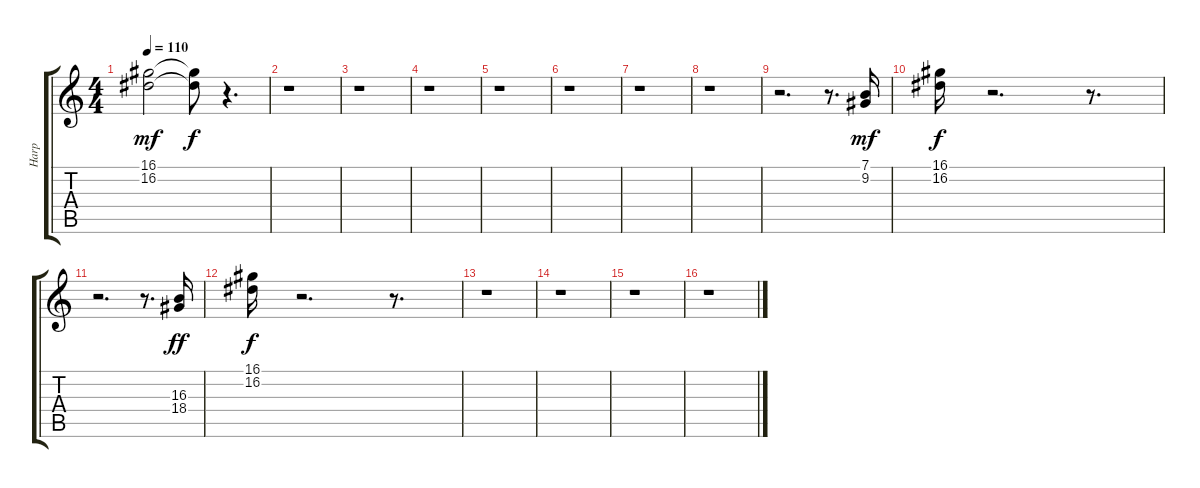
\track ("Harp" "Harp") {instrument harpsichord}
\staff {score tabs}
\tuning (E4 B3 G3 D3 A2 E2) {hide}
\ts (4 4)
\tempo 110
\clef g2
\ks c
(16.1 16.2).2{dy mf} (16.1{t} 16.2{t}).8{dy f} r.4{d} |
r.1 |
r.1 |
r.1 |
r.1 |
r.1 |
r.1 |
r.1 |
r.2{d} r.8{d} (7.1 9.2).16{dy mf} |
(16.1 16.2).16{dy f} r.2{d} r.8{d} |
r.2{d} r.8{d} (16.3 18.4).16{dy ff} |
(16.1 16.2).16{dy f} r.2{d} r.8{d} |
r.1 |
r.1 |
r.1 |
r.1
